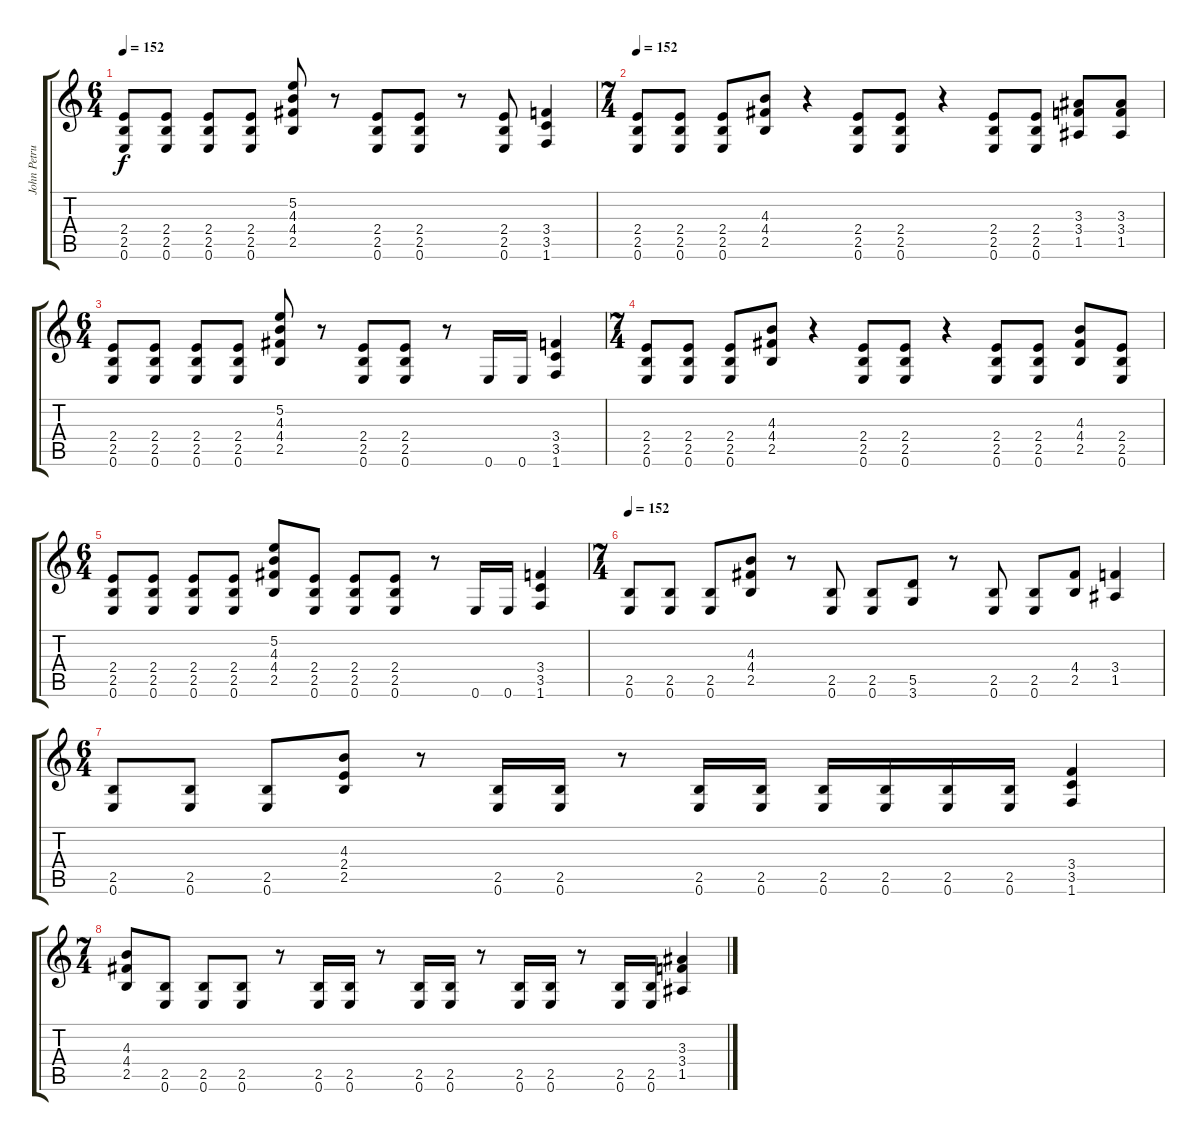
\track ("John Petrucci - 1" "John Petru") {instrument distortionguitar}
\staff {score tabs}
\tuning (E4 B3 G3 D3 A2 E2) {hide}
\ts (6 4)
\tempo 152
\clef g2
\ks c
(2.4 2.5 0.6).8{dy f} (2.4 2.5 0.6).8 (2.4 2.5 0.6).8 (2.4 2.5 0.6).8 (5.2 4.3 4.4 2.5).8 r.8 (2.4 2.5 0.6).8 (2.4 2.5 0.6).8 r.8 (2.4 2.5 0.6).8 (3.4 3.5 1.6).4 |
\ts (7 4)
\tempo 152
(2.4 2.5 0.6).8 (2.4 2.5 0.6).8 (2.4 2.5 0.6).8 (4.3 4.4 2.5).8 r.4 (2.4 2.5 0.6).8 (2.4 2.5 0.6).8 r.4 (2.4 2.5 0.6).8 (2.4 2.5 0.6).8 (3.3 3.4 1.5).8 (3.3 3.4 1.5).8 |
\ts (6 4)
(2.4 2.5 0.6).8 (2.4 2.5 0.6).8 (2.4 2.5 0.6).8 (2.4 2.5 0.6).8 (5.2 4.3 4.4 2.5).8 r.8 (2.4 2.5 0.6).8 (2.4 2.5 0.6).8 r.8 0.6.16 0.6.16 (3.4 3.5 1.6).4 |
\ts (7 4)
(2.4 2.5 0.6).8 (2.4 2.5 0.6).8 (2.4 2.5 0.6).8 (4.3 4.4 2.5).8 r.4 (2.4 2.5 0.6).8 (2.4 2.5 0.6).8 r.4 (2.4 2.5 0.6).8 (2.4 2.5 0.6).8 (4.3 4.4 2.5).8 (2.4 2.5 0.6).8 |
\ts (6 4)
(2.4 2.5 0.6).8 (2.4 2.5 0.6).8 (2.4 2.5 0.6).8 (2.4 2.5 0.6).8 (5.2 4.3 4.4 2.5).8 (2.4 2.5 0.6).8 (2.4 2.5 0.6).8 (2.4 2.5 0.6).8 r.8 0.6.16 0.6.16 (3.4 3.5 1.6).4 |
\ts (7 4)
\tempo 152
(2.5 0.6).8 (2.5 0.6).8 (2.5 0.6).8 (4.3 4.4 2.5).8 r.8 (2.5 0.6).8 (2.5 0.6).8 (5.5 3.6).8 r.8 (2.5 0.6).8 (2.5 0.6).8 (4.4 2.5).8 (3.4 1.5).4 |
\ts (6 4)
(2.5 0.6).8 (2.5 0.6).8 (2.5 0.6).8 (4.3 2.4 2.5).8 r.8 (2.5 0.6).16 (2.5 0.6).16 r.8 (2.5 0.6).16 (2.5 0.6).16 (2.5 0.6).16 (2.5 0.6).16 (2.5 0.6).16 (2.5 0.6).16 (3.4 3.5 1.6).4 |
\ts (7 4)
(4.3 4.4 2.5).8 (2.5 0.6).8 (2.5 0.6).8 (2.5 0.6).8 r.8 (2.5 0.6).16 (2.5 0.6).16 r.8 (2.5 0.6).16 (2.5 0.6).16 r.8 (2.5 0.6).16 (2.5 0.6).16 r.8 (2.5 0.6).16 (2.5 0.6).16 (3.3 3.4 1.5).4
